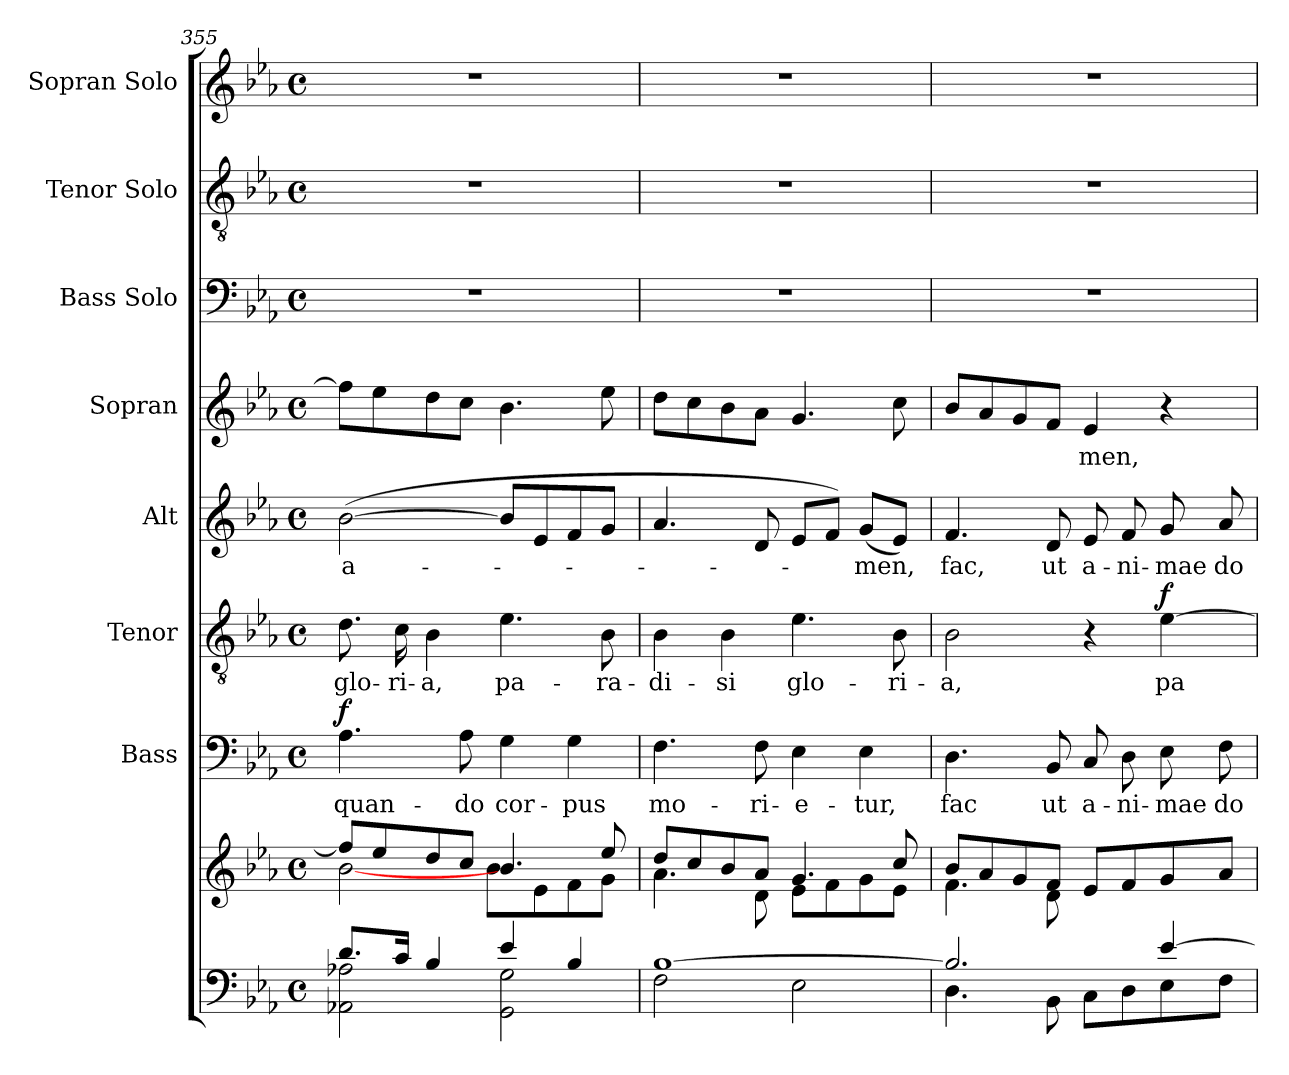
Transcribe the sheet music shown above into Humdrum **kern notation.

**kern	**kern	**kern	**text	**dynam	**kern	**text	**dynam	**kern	**text	**kern	**text	**kern	**kern	**kern
*part8	*part8	*part7	*part7	*part7	*part6	*part6	*part6	*part5	*part5	*part4	*part4	*part3	*part2	*part1
*staff9	*staff8	*staff7	*staff7	*staff7	*staff6	*staff6	*staff6	*staff5	*staff5	*staff4	*staff4	*staff3	*staff2	*staff1
*	*	*I"Bass	*	*	*I"Tenor	*	*	*I"Alt	*	*I"Sopran	*	*I"Bass Solo	*I"Tenor Solo	*I"Sopran Solo
*	*	*I'B.	*	*	*I'T.	*	*	*I'A.	*	*I'S.	*	*I'B. Solo	*I'T. Solo	*I'S. Solo
*clefF4	*clefG2	*clefF4	*	*	*clefGv2	*	*	*clefG2	*	*clefG2	*	*clefF4	*clefGv2	*clefG2
*k[b-e-a-]	*k[b-e-a-]	*k[b-e-a-]	*	*	*k[b-e-a-]	*	*	*k[b-e-a-]	*	*k[b-e-a-]	*	*k[b-e-a-]	*k[b-e-a-]	*k[b-e-a-]
*E-:	*E-:	*E-:	*	*	*E-:	*	*	*E-:	*	*E-:	*	*E-:	*E-:	*E-:
*M4/4	*M4/4	*M4/4	*	*	*M4/4	*	*	*M4/4	*	*M4/4	*	*M4/4	*M4/4	*M4/4
*met(c)	*met(c)	*met(c)	*	*	*met(c)	*	*	*met(c)	*	*met(c)	*	*met(c)	*met(c)	*met(c)
=355	=355	=355	=355	=355	=355	=355	=355	=355	=355	=355	=355	=355	=355	=355
*^	*^	*	*	*	*	*	*	*	*	*	*	*	*	*
!	!	!	!	!	!LO:LY:b	!LO:DY:a	!	!LO:LY:b	!	!	!LO:LY:b	!	!	!	!	!
8.d/L	2AA-X\ 2A-X\	8ff/L]	[<2b-\	4.A-\	quan-	f	8.d\	glo-	.	(>[2b-\	a-	8ff\L]	.	1r	1r	1r
.	.	8ee-/	.	.	.	.	.	.	.	.	.	8ee-\	.	.	.	.
!	!	!	!	!	!	!	!	!LO:LY:b	!	!	!	!	!	!	!	!
16c/Jk	.	.	.	.	.	.	16c\	-ri-	.	.	.	.	.	.	.	.
!	!	!	!	!	!	!	!	!LO:LY:b	!	!	!	!	!	!	!	!
4B-/	.	8dd/	.	.	.	.	4B-\	-a,	.	.	.	8dd\	.	.	.	.
!	!	!	!	!	!LO:LY:b	!	!	!	!	!	!	!	!	!	!	!
.	.	8cc/J	.	8A-\	-do	.	.	.	.	.	.	8cc\J	.	.	.	.
!	!	!	!	!	!LO:LY:b	!	!	!LO:LY:b	!	!	!	!	!	!	!	!
4e-/	2GG\ 2G\	4.b-/	8b-\L	4G\	cor-	.	4.e-\	pa-	.	8b-/L]	.	4.b-\	.	.	.	.
.	.	.	8e-\	.	.	.	.	.	.	8e-/	.	.	.	.	.	.
!	!	!	!	!	!LO:LY:b	!	!	!	!	!	!	!	!	!	!	!
4B-/	.	.	8f\	4G\	-pus	.	.	.	.	8f/	.	.	.	.	.	.
!	!	!	!	!	!	!	!	!LO:LY:b	!	!	!	!	!	!	!	!
.	.	8ee-/	8g\J	.	.	.	8B-\	-ra-	.	8g/J	.	8ee-\	.	.	.	.
!!LO:LB:g=z
=356	=356	=356	=356	=356	=356	=356	=356	=356	=356	=356	=356	=356	=356	=356	=356	=356
!	!	!	!	!	!LO:LY:b	!	!	!LO:LY:b	!	!	!	!	!	!	!	!
[>1B-	2F\	8dd/L	4.a-\	4.F\	mo-	.	4B-\	-di-	.	4.a-/	.	8dd\L	.	1r	1r	1r
.	.	8cc/	.	.	.	.	.	.	.	.	.	8cc\	.	.	.	.
!	!	!	!	!	!	!	!	!LO:LY:b	!	!	!	!	!	!	!	!
.	.	8b-/	.	.	.	.	4B-\	-si	.	.	.	8b-\	.	.	.	.
!	!	!	!	!	!LO:LY:b	!	!	!	!	!	!	!	!	!	!	!
.	.	8a-/J	8d\	8F\	-ri-	.	.	.	.	8d/	.	8a-\J	.	.	.	.
!	!	!	!	!	!LO:LY:b	!	!	!LO:LY:b	!	!	!	!	!	!	!	!
.	2E-\	4.g/	8e-\L	4E-\	-e-	.	4.e-\	glo-	.	8e-/L	.	4.g/	.	.	.	.
.	.	.	8f\	.	.	.	.	.	.	8f/J)	.	.	.	.	.	.
!	!	!	!	!	!LO:LY:b	!	!	!	!	!	!LO:LY:b	!	!	!	!	!
.	.	.	8g\	4E-\	-tur,	.	.	.	.	(<8g/L	-men,	.	.	.	.	.
!	!	!	!	!	!	!	!	!LO:LY:b	!	!	!	!	!	!	!	!
.	.	8cc/	8e-\J	.	.	.	8B-\	-ri-	.	8e-/J)	.	8cc\	.	.	.	.
=357	=357	=357	=357	=357	=357	=357	=357	=357	=357	=357	=357	=357	=357	=357	=357	=357
!	!	!	!	!	!LO:LY:b	!	!	!LO:LY:b	!	!	!LO:LY:b	!	!	!	!	!
2.B-/]	4.D\	8b-/L	4.f\	4.D\	fac	.	2B-\	-a,	.	4.f/	fac,	8b-/L	.	1r	1r	1r
.	.	8a-/	.	.	.	.	.	.	.	.	.	8a-/	.	.	.	.
.	.	8g/	.	.	.	.	.	.	.	.	.	8g/	.	.	.	.
!	!	!	!	!	!LO:LY:b	!	!	!	!	!	!LO:LY:b	!	!	!	!	!
.	8BB-\	8f/J	8d\	8BB-/	ut	.	.	.	.	8d/	ut	8f/J	.	.	.	.
!	!	!	!	!	!LO:LY:b	!	!	!	!	!	!LO:LY:b	!	!LO:LY:b	!	!	!
.	8C\L	8e-/L	4ryy	8C/	a-	.	4r	.	.	8e-/	a-	4e-/	-men,	.	.	.
!	!	!	!	!	!LO:LY:b	!	!	!	!	!	!LO:LY:b	!	!	!	!	!
.	8D\	8f/	.	8D\	-ni-	.	.	.	.	8f/	-ni-	.	.	.	.	.
!	!	!	!	!	!LO:LY:b	!	!	!LO:LY:b	!LO:DY:a	!	!LO:LY:b	!	!	!	!	!
[>4e-/	8E-\	8g/	4ryy	8E-\	-mae	.	[4e-\	pa-	f	8g/	-mae	4r	.	.	.	.
!	!	!	!	!	!LO:LY:b	!	!	!	!	!	!LO:LY:b	!	!	!	!	!
.	8F\J	8a-/J	.	8F\	do-	.	.	.	.	8a-/	do-	.	.	.	.	.
*v	*v	*	*	*	*	*	*	*	*	*	*	*	*	*	*	*
*	*v	*v	*	*	*	*	*	*	*	*	*	*	*	*	*
=	=	=	=	=	=	=	=	=	=	=	=	=	=	=
*-	*-	*-	*-	*-	*-	*-	*-	*-	*-	*-	*-	*-	*-	*-
